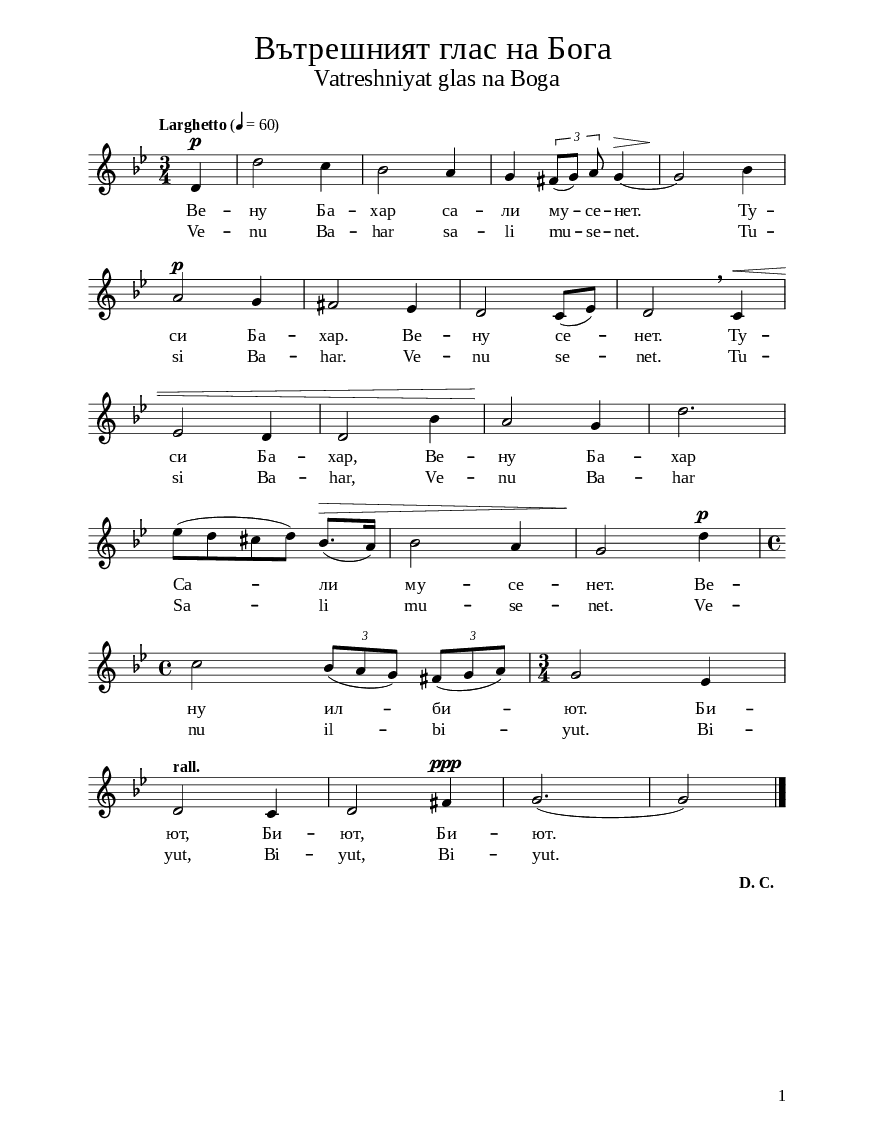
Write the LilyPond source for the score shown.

\version "2.24.0"

% include paper part and global functions
\include "include/globals.ily"

\bookpart {
  \include "include/bookpart-paper.ily"
  \score {
    \include "include/score-layout.ily"

    \new Voice \relative c' {
     \clef treble
      \key g \minor
      \time 3/4
      \tempoFunc "Larghetto" 4 "60"
      \autoBeamOff
       \autoBeamOff
      \partial 4
       d4^\p | % 2
      d'2 c4 | % 3
      bes2 a4 | % 4
      g4 \times 2/3 {
        fis8 ( [g8] ) a8
      }
       g4^\> ~ | % 5
      g2 \! bes4 \break | % 6
      a2^\p g4 | % 7
      fis2 es4 | % 8
      d2 c8 ( [es8] ) | % 9
      d2 \breathe  c4^\< \break
      es2 d4 | % 11
      d2 bes'4 | % 12
      a2 \!  g4 | % 13
      d'2. \break | % 14
      es8 ( [d8 cis8 d8] )  bes8.^\>  ( [a16] ) | % 15
      bes2 a4 | % 16
      g2 \! d'4^\p \break | % 17
      \time 4/4  c2
      \times 2/3  {
        bes8 [( a8 g8 )]
      }
      \times 2/3  {
        fis8 ( [g8 a8] )
      }
      | % 18
      \time 3/4  g2 es4 \break | % 19
      d2^\markup{ \bold {rall.} } c4 |
      d2 fis4^\ppp | % 21
      g2. ( | % 22
      g2 )\bar "|."
    }

\addlyrics {
      Ве -- ну Ба
      -- хар са -- ли му -- се -- нет. Ту -- си Ба --
      хар. Ве -- ну се -- нет. Ту -- си Ба -- хар, Ве
      -- ну Ба -- хар Са -- ли му -- се -- нет. Ве --
      ну ил -- би -- ют. Би -- ют, Би -- ют, Би -- ют.}
      \addlyrics {
        Ve -- nu Ba
        -- har sa -- li mu -- se -- net. Tu -- si Ba --
        har. Ve -- nu se -- net. Tu -- si Ba -- har, Ve
        -- nu Ba -- har Sa -- li mu -- se -- net. Ve --
        nu il -- bi -- yut. Bi -- yut, Bi -- yut, Bi -- yut.}


    \header {
      title = \titleFunc "Вътрешният глас на Бога " "Vatreshniyat glas na Boga"
    }

    \midi{}

  } % score

  \markup \dc-one "D. C."

  % include foreign translation(s) of the song
  %\include "lyrics_de/000_empty_template_lyrics_de.ly"

} % bookpart

% Più mosso
%
